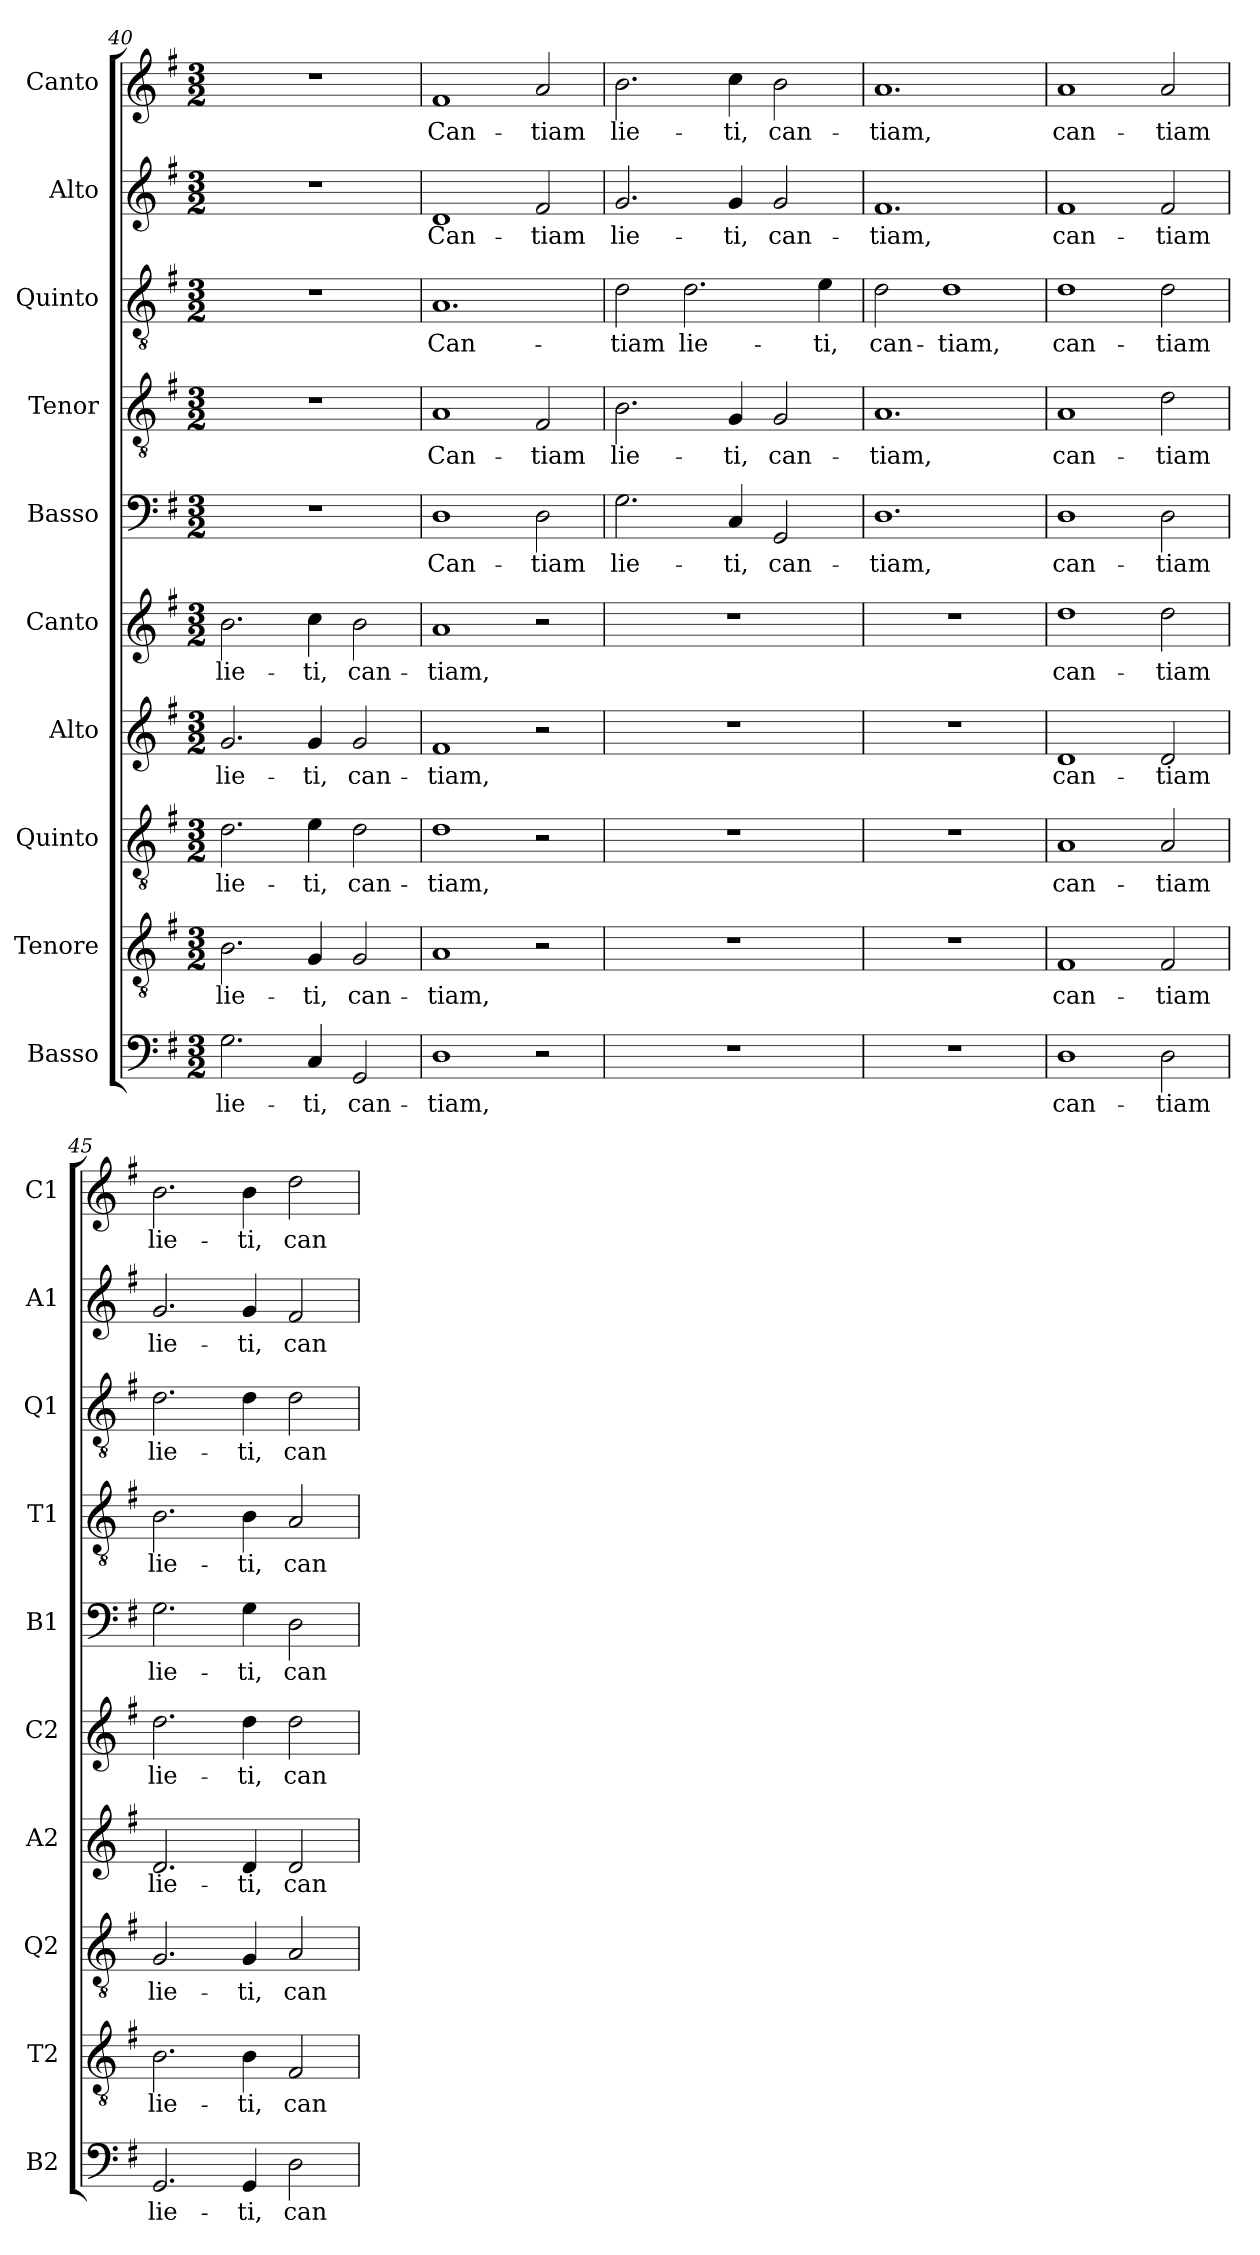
**kern	**text	**kern	**text	**kern	**text	**kern	**text	**kern	**text	**kern	**text	**kern	**text	**kern	**text	**kern	**text	**kern	**text
*part10	*part10	*part9	*part9	*part8	*part8	*part7	*part7	*part6	*part6	*part5	*part5	*part4	*part4	*part3	*part3	*part2	*part2	*part1	*part1
*staff10	*staff10	*staff9	*staff9	*staff8	*staff8	*staff7	*staff7	*staff6	*staff6	*staff5	*staff5	*staff4	*staff4	*staff3	*staff3	*staff2	*staff2	*staff1	*staff1
*I"Basso	*	*I"Tenore	*	*I"Quinto	*	*I"Alto	*	*I"Canto	*	*I"Basso	*	*I"Tenor	*	*I"Quinto	*	*I"Alto	*	*I"Canto	*
*I'B2	*	*I'T2	*	*I'Q2	*	*I'A2	*	*I'C2	*	*I'B1	*	*I'T1	*	*I'Q1	*	*I'A1	*	*I'C1	*
*clefF4	*	*clefGv2	*	*clefGv2	*	*clefG2	*	*clefG2	*	*clefF4	*	*clefGv2	*	*clefGv2	*	*clefG2	*	*clefG2	*
*k[f#]	*	*k[f#]	*	*k[f#]	*	*k[f#]	*	*k[f#]	*	*k[f#]	*	*k[f#]	*	*k[f#]	*	*k[f#]	*	*k[f#]	*
*G:	*	*G:	*	*G:	*	*G:	*	*G:	*	*G:	*	*G:	*	*G:	*	*G:	*	*G:	*
*M3/2	*	*M3/2	*	*M3/2	*	*M3/2	*	*M3/2	*	*M3/2	*	*M3/2	*	*M3/2	*	*M3/2	*	*M3/2	*
=40	=40	=40	=40	=40	=40	=40	=40	=40	=40	=40	=40	=40	=40	=40	=40	=40	=40	=40	=40
!	!LO:LY:b	!	!LO:LY:b	!	!LO:LY:b	!	!LO:LY:b	!	!LO:LY:b	!	!	!	!	!	!	!	!	!	!
2.G\	lie-	2.B\	lie-	2.d\	lie-	2.g/	lie-	2.b\	lie-	1.r	.	1.r	.	1.r	.	1.r	.	1.r	.
!	!LO:LY:b	!	!LO:LY:b	!	!LO:LY:b	!	!LO:LY:b	!	!LO:LY:b	!	!	!	!	!	!	!	!	!	!
4C/	-ti,	4G/	-ti,	4e\	-ti,	4g/	-ti,	4cc\	-ti,	.	.	.	.	.	.	.	.	.	.
!	!LO:LY:b	!	!LO:LY:b	!	!LO:LY:b	!	!LO:LY:b	!	!LO:LY:b	!	!	!	!	!	!	!	!	!	!
2GG/	can-	2G/	can-	2d\	can-	2g/	can-	2b\	can-	.	.	.	.	.	.	.	.	.	.
=41	=41	=41	=41	=41	=41	=41	=41	=41	=41	=41	=41	=41	=41	=41	=41	=41	=41	=41	=41
!	!LO:LY:b	!	!LO:LY:b	!	!LO:LY:b	!	!LO:LY:b	!	!LO:LY:b	!	!LO:LY:b	!	!LO:LY:b	!	!LO:LY:b	!	!LO:LY:b	!	!LO:LY:b
1D	-tiam,	1A	-tiam,	1d	-tiam,	1f#	-tiam,	1a	-tiam,	1D	Can-	1A	Can-	1.A	Can-	1d	Can-	1f#	Can-
!	!	!	!	!	!	!	!	!	!	!	!LO:LY:b	!	!LO:LY:b	!	!	!	!LO:LY:b	!	!LO:LY:b
2r	.	2r	.	2r	.	2r	.	2r	.	2D\	-tiam	2F#/	-tiam	.	.	2f#/	-tiam	2a/	-tiam
=42	=42	=42	=42	=42	=42	=42	=42	=42	=42	=42	=42	=42	=42	=42	=42	=42	=42	=42	=42
!	!	!	!	!	!	!	!	!	!	!	!LO:LY:b	!	!LO:LY:b	!	!LO:LY:b	!	!LO:LY:b	!	!LO:LY:b
1.r	.	1.r	.	1.r	.	1.r	.	1.r	.	2.G\	lie-	2.B\	lie-	2d\	-tiam	2.g/	lie-	2.b\	lie-
!	!	!	!	!	!	!	!	!	!	!	!	!	!	!	!LO:LY:b	!	!	!	!
.	.	.	.	.	.	.	.	.	.	.	.	.	.	2.d\	lie-	.	.	.	.
!	!	!	!	!	!	!	!	!	!	!	!LO:LY:b	!	!LO:LY:b	!	!	!	!LO:LY:b	!	!LO:LY:b
.	.	.	.	.	.	.	.	.	.	4C/	-ti,	4G/	-ti,	.	.	4g/	-ti,	4cc\	-ti,
!	!	!	!	!	!	!	!	!	!	!	!LO:LY:b	!	!LO:LY:b	!	!	!	!LO:LY:b	!	!LO:LY:b
.	.	.	.	.	.	.	.	.	.	2GG/	can-	2G/	can-	.	.	2g/	can-	2b\	can-
!	!	!	!	!	!	!	!	!	!	!	!	!	!	!	!LO:LY:b	!	!	!	!
.	.	.	.	.	.	.	.	.	.	.	.	.	.	4e\	-ti,	.	.	.	.
=43	=43	=43	=43	=43	=43	=43	=43	=43	=43	=43	=43	=43	=43	=43	=43	=43	=43	=43	=43
!	!	!	!	!	!	!	!	!	!	!	!LO:LY:b	!	!LO:LY:b	!	!LO:LY:b	!	!LO:LY:b	!	!LO:LY:b
1.r	.	1.r	.	1.r	.	1.r	.	1.r	.	1.D	-tiam,	1.A	-tiam,	2d\	can-	1.f#	-tiam,	1.a	-tiam,
!	!	!	!	!	!	!	!	!	!	!	!	!	!	!	!LO:LY:b	!	!	!	!
.	.	.	.	.	.	.	.	.	.	.	.	.	.	1d	-tiam,	.	.	.	.
!!LO:PB:g=z
=44	=44	=44	=44	=44	=44	=44	=44	=44	=44	=44	=44	=44	=44	=44	=44	=44	=44	=44	=44
!	!LO:LY:b	!	!LO:LY:b	!	!LO:LY:b	!	!LO:LY:b	!	!LO:LY:b	!	!LO:LY:b	!	!LO:LY:b	!	!LO:LY:b	!	!LO:LY:b	!	!LO:LY:b
1D	can-	1F#	can-	1A	can-	1d	can-	1dd	can-	1D	can-	1A	can-	1d	can-	1f#	can-	1a	can-
!	!LO:LY:b	!	!LO:LY:b	!	!LO:LY:b	!	!LO:LY:b	!	!LO:LY:b	!	!LO:LY:b	!	!LO:LY:b	!	!LO:LY:b	!	!LO:LY:b	!	!LO:LY:b
2D\	-tiam	2F#/	-tiam	2A/	-tiam	2d/	-tiam	2dd\	-tiam	2D\	-tiam	2d\	-tiam	2d\	-tiam	2f#/	-tiam	2a/	-tiam
=45	=45	=45	=45	=45	=45	=45	=45	=45	=45	=45	=45	=45	=45	=45	=45	=45	=45	=45	=45
!	!LO:LY:b	!	!LO:LY:b	!	!LO:LY:b	!	!LO:LY:b	!	!LO:LY:b	!	!LO:LY:b	!	!LO:LY:b	!	!LO:LY:b	!	!LO:LY:b	!	!LO:LY:b
2.GG/	lie-	2.B\	lie-	2.G/	lie-	2.d/	lie-	2.dd\	lie-	2.G\	lie-	2.B\	lie-	2.d\	lie-	2.g/	lie-	2.b\	lie-
!	!LO:LY:b	!	!LO:LY:b	!	!LO:LY:b	!	!LO:LY:b	!	!LO:LY:b	!	!LO:LY:b	!	!LO:LY:b	!	!LO:LY:b	!	!LO:LY:b	!	!LO:LY:b
4GG/	-ti,	4B\	-ti,	4G/	-ti,	4d/	-ti,	4dd\	-ti,	4G\	-ti,	4B\	-ti,	4d\	-ti,	4g/	-ti,	4b\	-ti,
!	!LO:LY:b	!	!LO:LY:b	!	!LO:LY:b	!	!LO:LY:b	!	!LO:LY:b	!	!LO:LY:b	!	!LO:LY:b	!	!LO:LY:b	!	!LO:LY:b	!	!LO:LY:b
2D\	can-	2F#/	can-	2A/	can-	2d/	can-	2dd\	can-	2D\	can-	2A/	can-	2d\	can-	2f#/	can-	2dd\	can-
=	=	=	=	=	=	=	=	=	=	=	=	=	=	=	=	=	=	=	=
*-	*-	*-	*-	*-	*-	*-	*-	*-	*-	*-	*-	*-	*-	*-	*-	*-	*-	*-	*-
